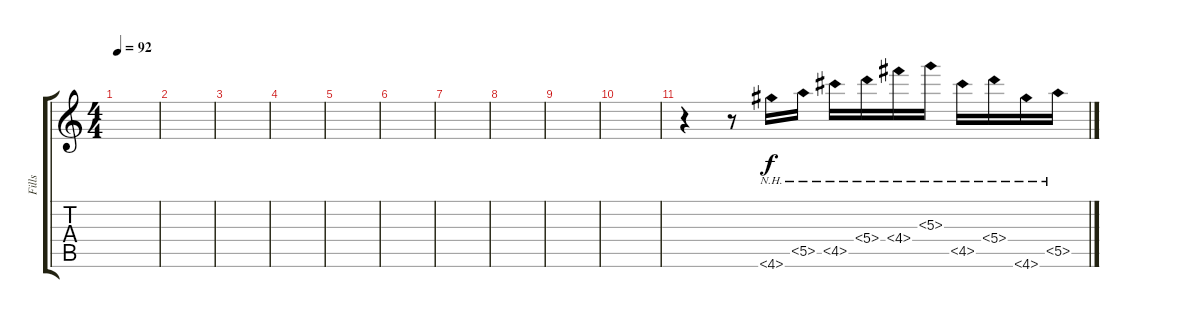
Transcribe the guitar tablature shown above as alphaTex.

\track ("Fills" "Fills") {instrument distortionguitar}
\staff {score tabs}
\tuning (E4 B3 G3 D3 A2 E2) {hide}
\ts (4 4)
\tempo 92
\clef g2
\ks c
|
|
|
|
|
|
|
|
|
|
r.4 r.8 4.6{nh}.16 5.5{nh}.16 4.5{nh}.16 5.4{nh}.16 4.4{nh}.16 5.3{nh}.16 4.5{nh}.16 5.4{nh}.16 4.6{nh}.16 5.5{nh}.16
